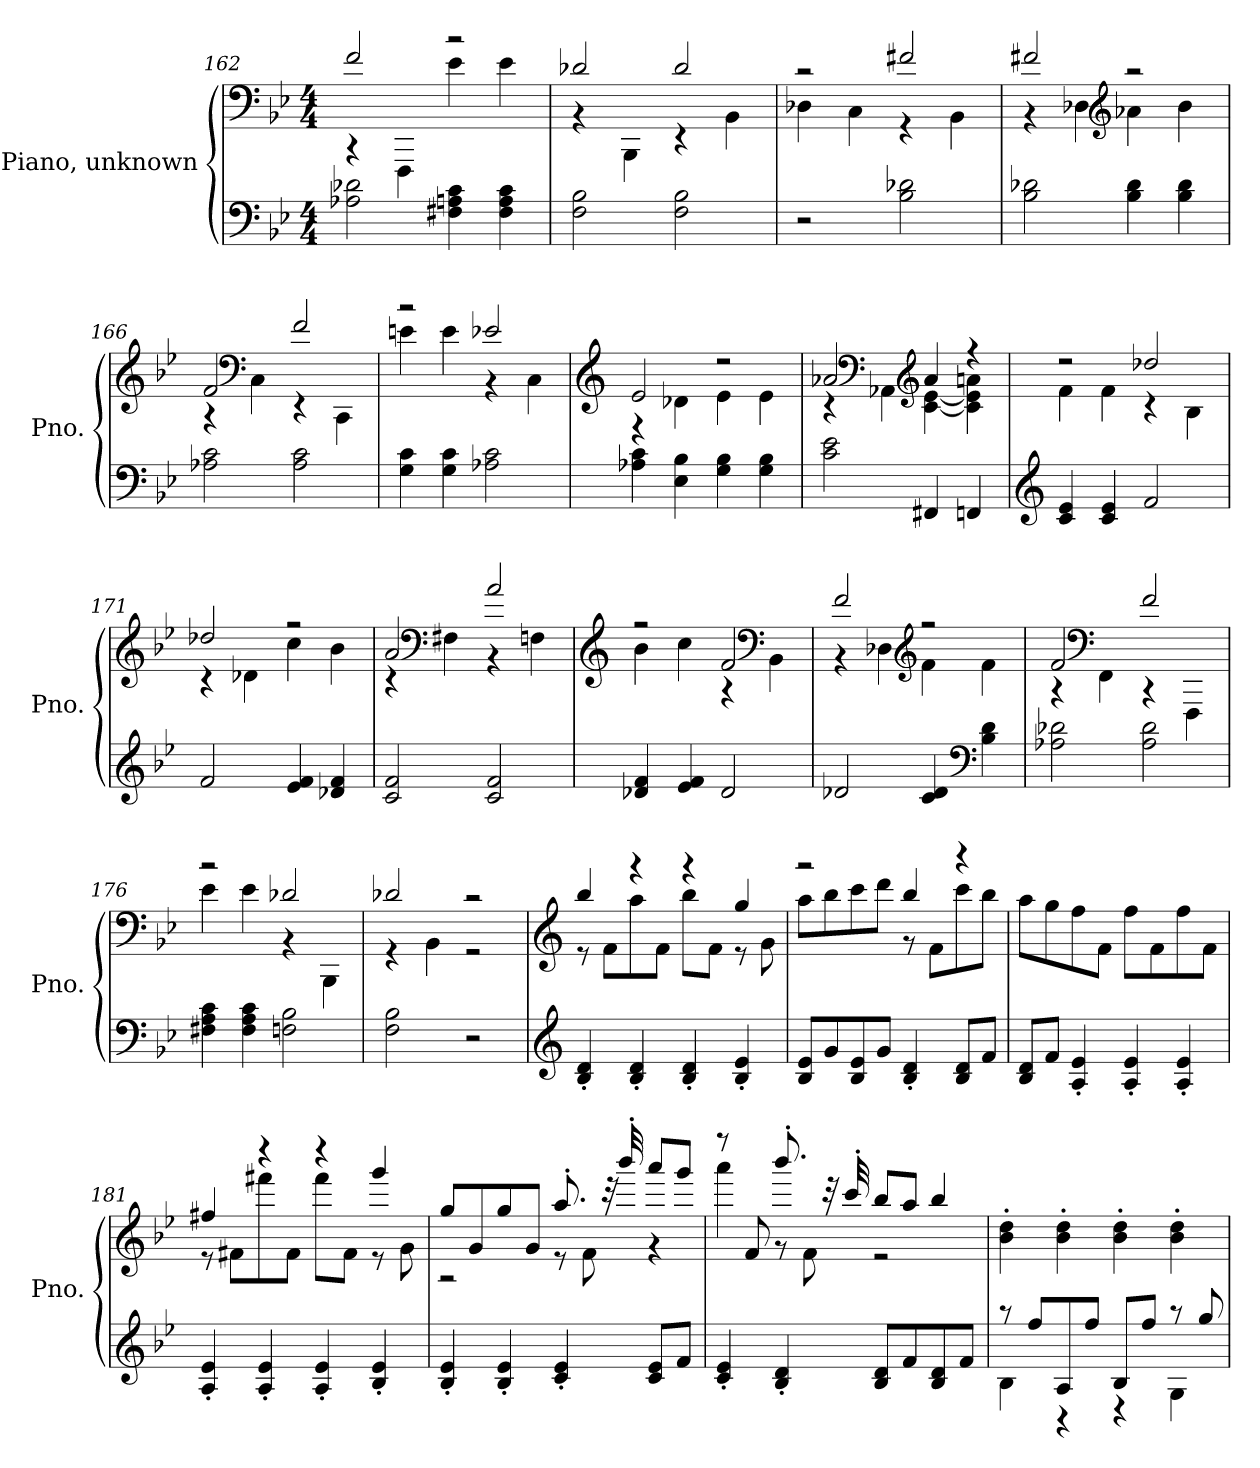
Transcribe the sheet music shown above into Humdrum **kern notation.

**kern	**kern
*part1	*part1
*staff2	*staff1
*I"Piano, unknown	*
*I'Pno.	*
*clefF4	*clefF4
*k[b-e-]	*k[b-e-]
*M4/4	*M4/4
=162	=162
*	*^
2A-X\ 2d-X\	2f/	4r
.	.	4FFF\
4F#X\ 4An\ 4c\	2r	4e-\
4F#\ 4A\ 4c\	.	4e-\
=163	=163	=163
2F\ 2B-\	2d-X/	4r
.	.	4BBB-\
2F\ 2B-\	2d-/	4r
.	.	4BB-\
=164	=164	=164
2r	2r	4D-X\
.	.	4C\
2B-\ 2d-X\	2f#X/	4r
.	.	4BB-\
=165	=165	=165
2B-\ 2d-X\	2f#X/	4r
.	.	4D-X\
*	*clefG2	*
4B-\ 4d-\	2r	4a-X\
4B-\ 4d-\	.	4b-\
=166	=166	=166
2A-X\ 2c\	2f/	4r
*	*clefF4	*
.	.	4C\
2A-\ 2c\	2f/	4r
.	.	4CC\
!!LO:LB:g=z	!!
=167	=167	=167
4G\ 4c\	2r	4en\
4G\ 4c\	.	4e\
2A-X\ 2c\	2e-X/	4r
.	.	4C\
=168	=168	=168
*	*clefG2	*
4A-X\ 4c\	2e-/	4r
4E-\ 4B-\	.	4d-X\
4G\ 4B-\	2r	4e-\
4G\ 4B-\	.	4e-\
=169	=169	=169
2c\ 2e-\	2a-X/	4r
*	*clefF4	*
.	.	4AA-X\
*	*clefG2	*
4FF#X/	4a-/	[4c\ [4e-\
4FFn/	4r	4c\] 4e-\] 4an\
=170	=170	=170
*clefG2	*	*
4c/ 4e-/	2r	4f\
4c/ 4e-/	.	4f\
2f/	2dd-X/	4r
.	.	4B-\
=171	=171	=171
2f/	2dd-X/	4r
.	.	4d-X\
4e-/ 4f/	2r	4cc\
4d-X/ 4f/	.	4b-\
!!LO:LB:g=z	!!
=172	=172	=172
2c/ 2f/	2a/	4r
*	*clefF4	*
.	.	4F#X\
2c/ 2f/	2a/	4r
.	.	4Fn\
=173	=173	=173
*	*clefG2	*
4d-X/ 4f/	2r	4b-\
4e-/ 4f/	.	4cc\
2d-/	2f/	4r
*	*clefF4	*
.	.	4BB-\
=174	=174	=174
2d-X/	2f/	4r
.	.	4D-X\
*	*clefG2	*
4c/ 4d-/	2r	4f\
*clefF4	*	*
4B-\ 4d-\	.	4f\
=175	=175	=175
2A-X\ 2d-X\	2f/	4r
*	*clefF4	*
.	.	4FF\
2A-\ 2d-\	2f/	4r
.	.	4FFF\
=176	=176	=176
4F#X\ 4A\ 4c\	2r	4e-\
4F#\ 4A\ 4c\	.	4e-\
2Fn\ 2B-\	2d-X/	4r
.	.	4BBB-\
!!LO:PB:g=z	!!
=177	=177	=177
2F\ 2B-\	2d-X/	4r
.	.	4BB-\
2r	2r	2r
=178	=178	=178
*clefG2	*clefG2	*
4B-/' 4d/'	4bb-/	8r
.	.	8f\L
4B-/' 4d/'	4r	8aa\
.	.	8f\J
4B-/' 4d/'	4r	8bb-\L
.	.	8f\J
4B-/' 4e-/'	4gg/	8r
.	.	8g\
=179	=179	=179
8B-/ 8e-/L	2r	8aa\L
8g/	.	8bb-\
8B-/ 8e-/	.	8ccc\
8g/J	.	8ddd\J
4B-/' 4d/'	4bb-/	8r
.	.	8f\L
8B-/ 8d/L	4r	8ccc\
8f/J	.	8bb-\J
*	*v	*v
=180	=180
8B-/ 8d/L	8aa\L
8f/J	8gg\
4A/' 4e-/'	8ff\
.	8f\J
4A/' 4e-/'	8ff\L
.	8f\
4A/' 4e-/'	8ff\
.	8f\J
=181	=181
*	*^
4A/' 4e-/'	4ff#X/	8r
.	.	8f#X\L
4A/' 4e-/'	4r	8fff#X\
.	.	8f#\J
4A/' 4e-/'	4r	8fff#\L
.	.	8f#\J
4B-/' 4e-/'	4ggg/	8r
.	.	8g\
!!LO:LB:g=z	!!
=182	=182	=182
4B-/' 4e-/'	8gg/L	2r
.	8g/	.
4B-/' 4e-/'	8gg/	.
.	8g/J	.
4c/' 4e-/'	8.aa'/	8r
.	.	8f\
.	32r	.
.	32bbb-'/	.
8c/ 8e-/L	8aaa/L	4r
8f/J	8ggg/J	.
=183	=183	=183
4c/' 4e-/'	8r	4aaa\
.	8f/	.
4B-/' 4d/'	8.bbb-'/	8r
.	.	8f\
.	32r	.
.	32ccc'/	.
8B-/ 8d/L	8bb-/L	2r
8f/	8aa/J	.
8B-/ 8d/	4bb-/	.
8f/J	.	.
*	*v	*v
=184	=184
*^	*
8r	4B-\	4b-\' 4dd\'
8ff/L	.	.
8A/	4r	4b-\' 4dd\'
8ff/J	.	.
8B-/L	4r	4b-\' 4dd\'
8ff/J	.	.
8r	4G\	4b-\' 4dd\'
8gg/	.	.
*v	*v	*
=	=
*-	*-
